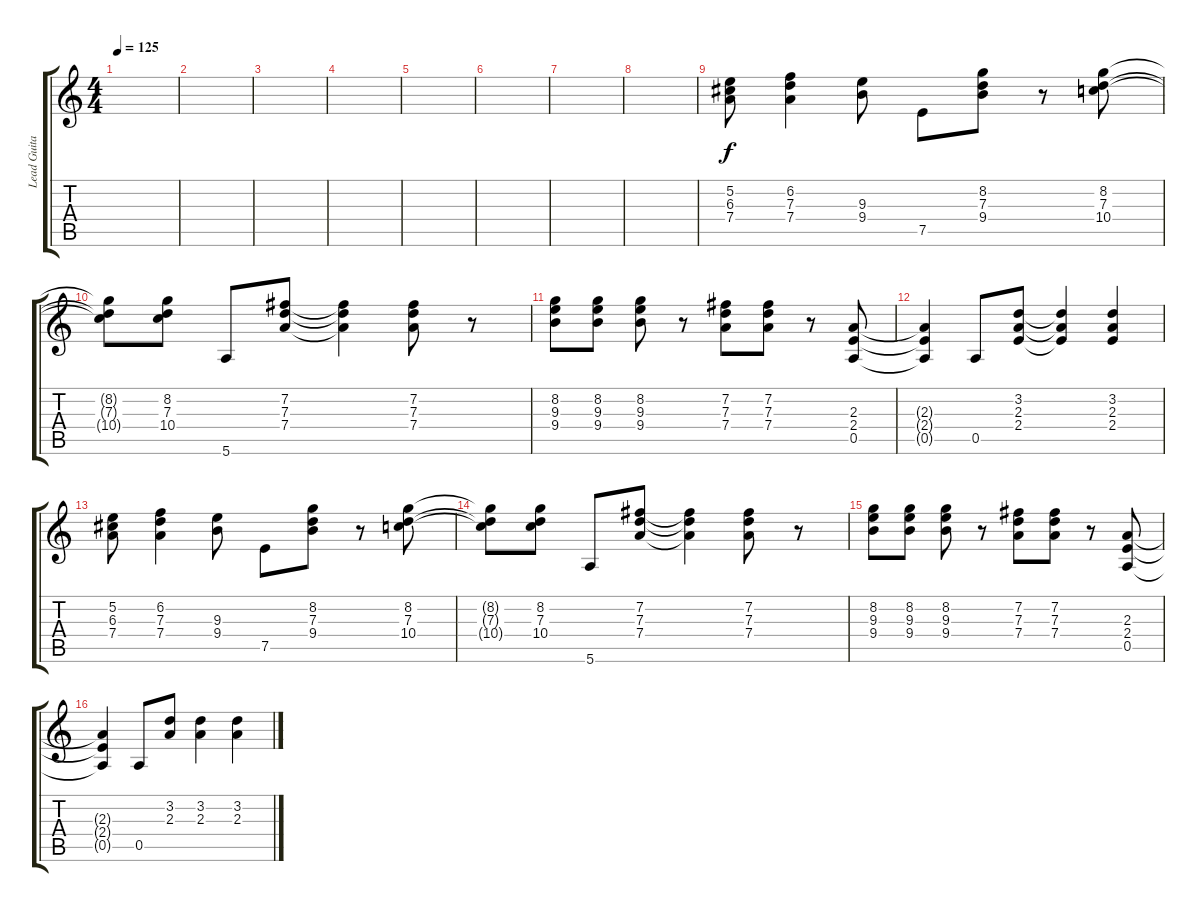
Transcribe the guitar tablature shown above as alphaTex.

\track ("Lead Guitar" "Lead Guita") {instrument overdrivenguitar}
\staff {score tabs}
\tuning (E4 B3 G3 D3 A2 E2) {hide}
\ts (4 4)
\tempo 125
\clef g2
\ks c
|
|
|
|
|
|
|
|
(5.2 6.3 7.4).8 (6.2 7.3 7.4).4 (9.3 9.4).8 7.5.8 (8.2 7.3 9.4).8 r.8 (8.2 7.3 10.4).8 |
(8.2{t} 7.3{t} 10.4{t}).8 (8.2 7.3 10.4).8 5.6.8 (7.2 7.3 7.4).8 (7.2{t} 7.3{t} 7.4{t}).4 (7.2 7.3 7.4).8 r.8 |
(8.2 9.3 9.4).8 (8.2 9.3 9.4).8 (8.2 9.3 9.4).8 r.8 (7.2 7.3 7.4).8 (7.2 7.3 7.4).8 r.8 (2.3 2.4 0.5).8 |
(2.3{t} 2.4{t} 0.5{t}).4 0.5.8 (3.2 2.3 2.4).8 (3.2{t} 2.3{t} 2.4{t}).4 (3.2 2.3 2.4).4 |
(5.2 6.3 7.4).8 (6.2 7.3 7.4).4 (9.3 9.4).8 7.5.8 (8.2 7.3 9.4).8 r.8 (8.2 7.3 10.4).8 |
(8.2{t} 7.3{t} 10.4{t}).8 (8.2 7.3 10.4).8 5.6.8 (7.2 7.3 7.4).8 (7.2{t} 7.3{t} 7.4{t}).4 (7.2 7.3 7.4).8 r.8 |
(8.2 9.3 9.4).8 (8.2 9.3 9.4).8 (8.2 9.3 9.4).8 r.8 (7.2 7.3 7.4).8 (7.2 7.3 7.4).8 r.8 (2.3 2.4 0.5).8 |
(2.3{t} 2.4{t} 0.5{t}).4 0.5.8 (3.2 2.3).8 (3.2 2.3).4 (3.2 2.3).4
